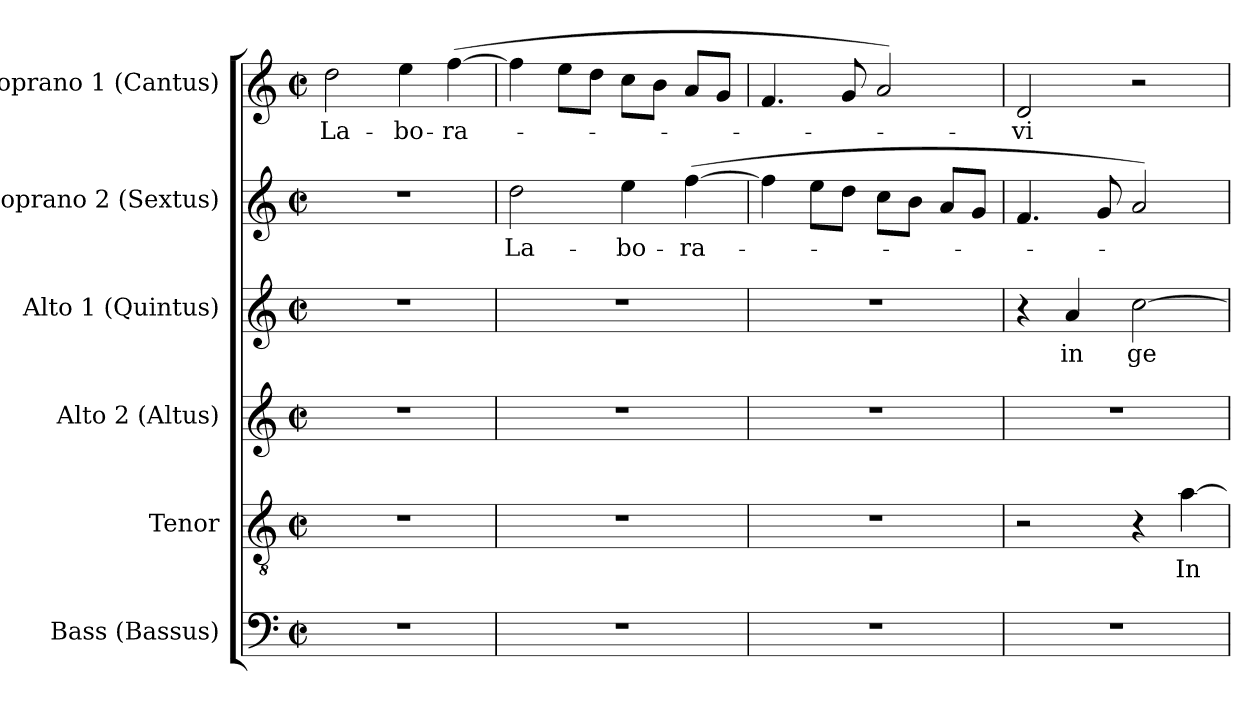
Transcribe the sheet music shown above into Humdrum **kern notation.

**kern	**kern	**text	**kern	**kern	**text	**kern	**text	**kern	**text
*part6	*part5	*part5	*part4	*part3	*part3	*part2	*part2	*part1	*part1
*staff6	*staff5	*staff5	*staff4	*staff3	*staff3	*staff2	*staff2	*staff1	*staff1
*I"Bass (Bassus)	*I"Tenor	*	*I"Alto 2 (Altus)	*I"Alto 1 (Quintus)	*	*I"Soprano 2 (Sextus)	*	*I"Soprano 1 (Cantus)	*
*I'B.	*I'T.	*	*I'A2.	*I'A1.	*	*I'S2.	*	*I'S1.	*
!!LO:PB:g=z
*clefF4	*clefGv2	*	*clefG2	*clefG2	*	*clefG2	*	*clefG2	*
*	*ITrd7c12	*	*	*	*	*	*	*	*
*k[]	*k[]	*	*k[]	*k[]	*	*k[]	*	*k[]	*
*C:	*C:	*	*C:	*C:	*	*C:	*	*C:	*
*M2/2	*M2/2	*	*M2/2	*M2/2	*	*M2/2	*	*M2/2	*
*met(c|)	*met(c|)	*	*met(c|)	*met(c|)	*	*met(c|)	*	*met(c|)	*
=1	=1	=1	=1	=1	=1	=1	=1	=1	=1
!	!	!	!	!	!	!	!	!	!LO:LY:b:color=#000000
1r	1r	.	1r	1r	.	1r	.	2ddi\	La-
!	!	!	!	!	!	!	!	!	!LO:LY:b:color=#000000
.	.	.	.	.	.	.	.	4eei\	-bo-
!	!	!	!	!	!	!	!	!	!LO:LY:b:color=#000000
.	.	.	.	.	.	.	.	([4ffi\	-ra-
=2	=2	=2	=2	=2	=2	=2	=2	=2	=2
!	!	!	!	!	!	!	!LO:LY:b:color=#000000	!	!
1r	1r	.	1r	1r	.	2ddi\	La-	4ffi\]	.
.	.	.	.	.	.	.	.	8eei\L	.
.	.	.	.	.	.	.	.	8ddi\J	.
!	!	!	!	!	!	!	!LO:LY:b:color=#000000	!	!
.	.	.	.	.	.	4eei\	-bo-	8cci\L	.
.	.	.	.	.	.	.	.	8bi\J	.
!	!	!	!	!	!	!	!LO:LY:b:color=#000000	!	!
.	.	.	.	.	.	([4ffi\	-ra-	8ai/L	.
.	.	.	.	.	.	.	.	8gi/J	.
=3	=3	=3	=3	=3	=3	=3	=3	=3	=3
1r	1r	.	1r	1r	.	4ffi\]	.	4.fi/	.
.	.	.	.	.	.	8eei\L	.	.	.
.	.	.	.	.	.	8ddi\J	.	8gi/	.
.	.	.	.	.	.	8cci\L	.	2ai/)	.
.	.	.	.	.	.	8bi\J	.	.	.
.	.	.	.	.	.	8ai/L	.	.	.
.	.	.	.	.	.	8gi/J	.	.	.
=4	=4	=4	=4	=4	=4	=4	=4	=4	=4
!	!	!	!	!	!	!	!	!	!LO:LY:b:color=#000000
1r	2r	.	1r	4r	.	4.fi/	.	2di/	-vi
!	!	!	!	!	!LO:LY:b:color=#000000	!	!	!	!
.	.	.	.	4ai/	in	.	.	.	.
.	.	.	.	.	.	8gi/	.	.	.
!	!	!	!	!	!LO:LY:b:color=#000000	!	!	!	!
.	4r	.	.	[2cci\	ge-	2ai/)	.	2r	.
!	!	!LO:LY:b:color=#000000	!	!	!	!	!	!	!
.	[4Ai\	In	.	.	.	.	.	.	.
=	=	=	=	=	=	=	=	=	=
*-	*-	*-	*-	*-	*-	*-	*-	*-	*-
